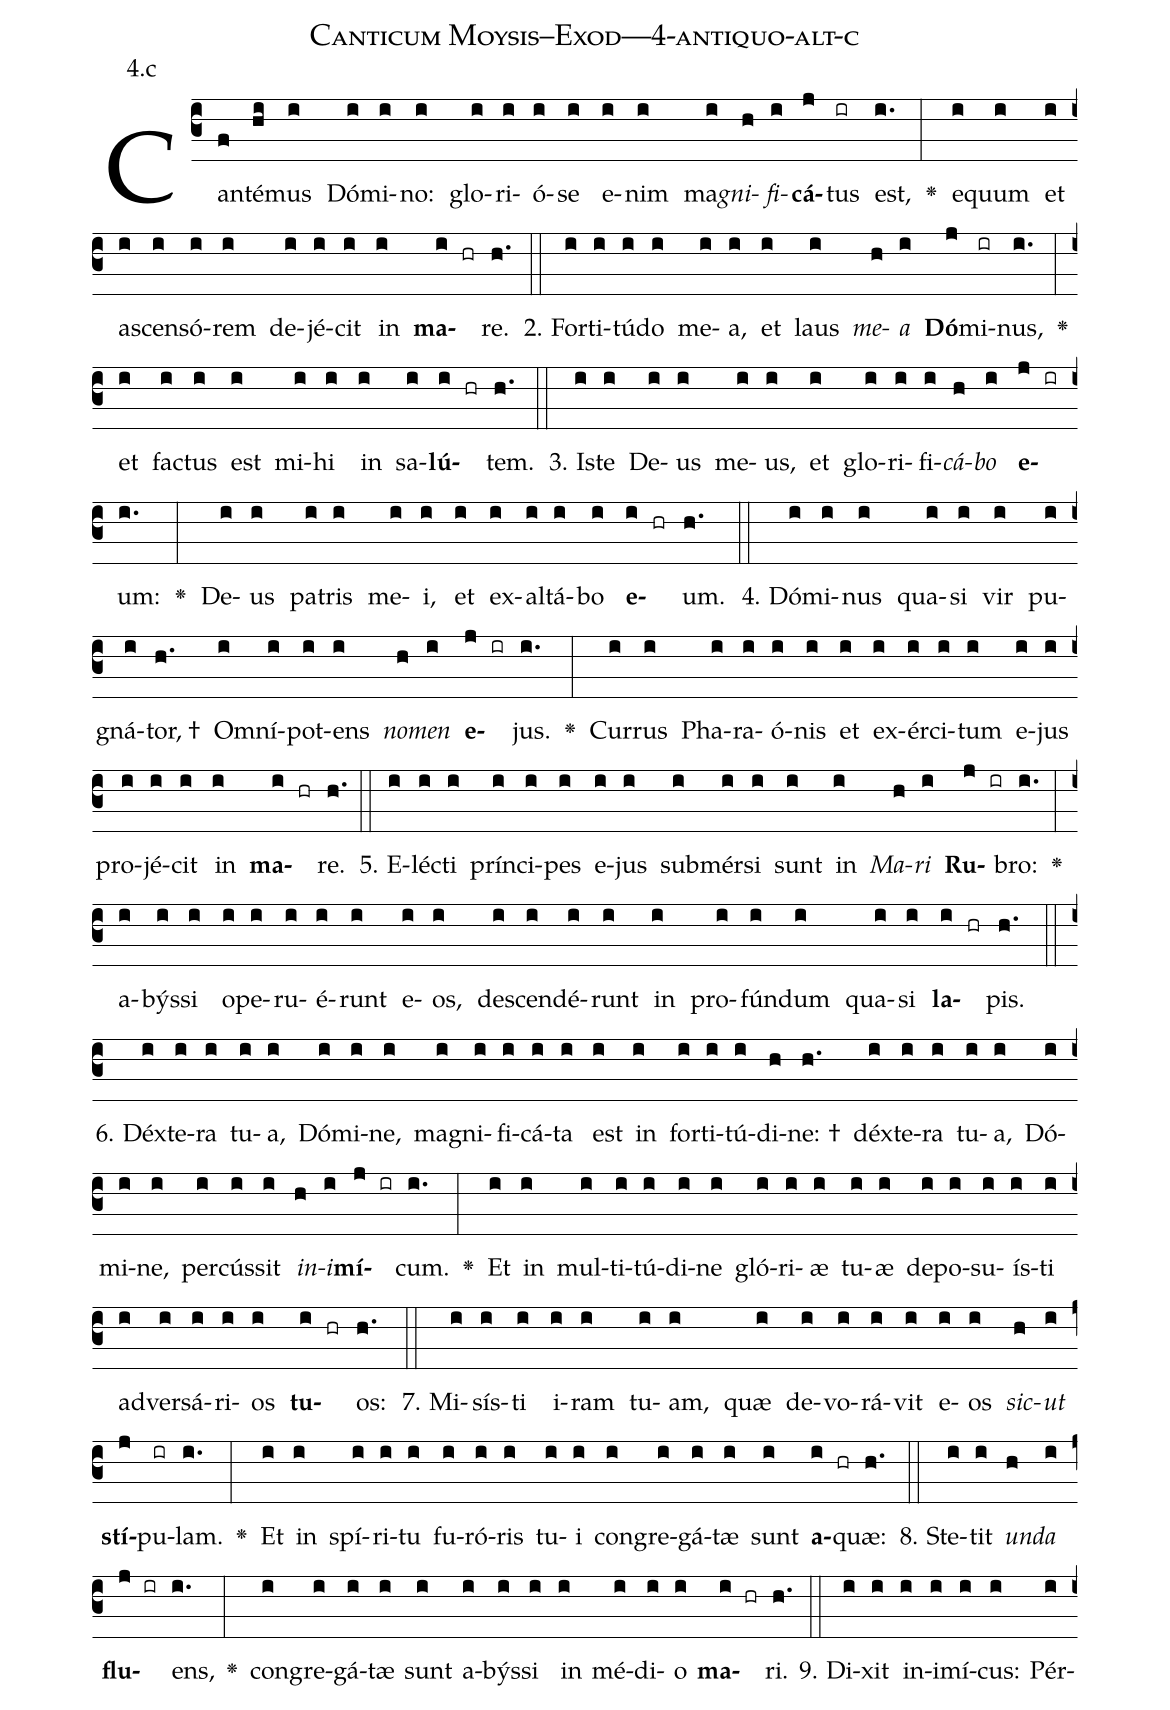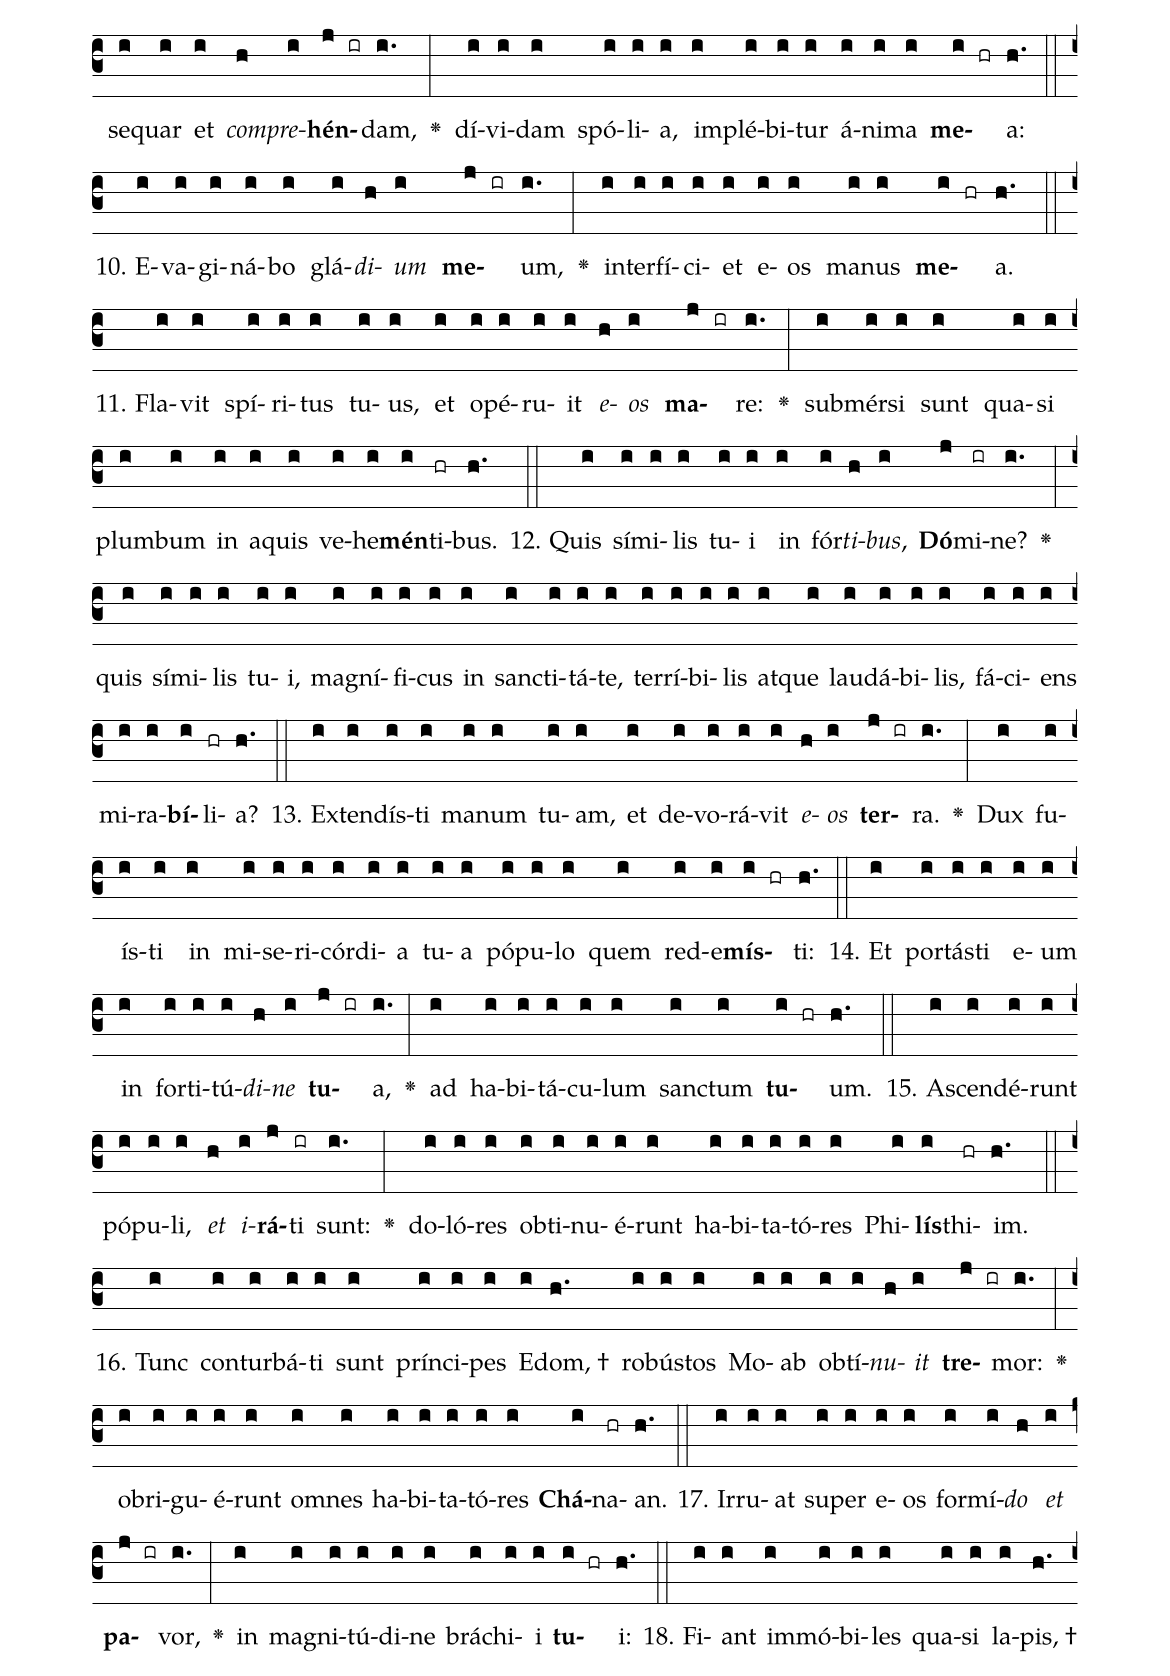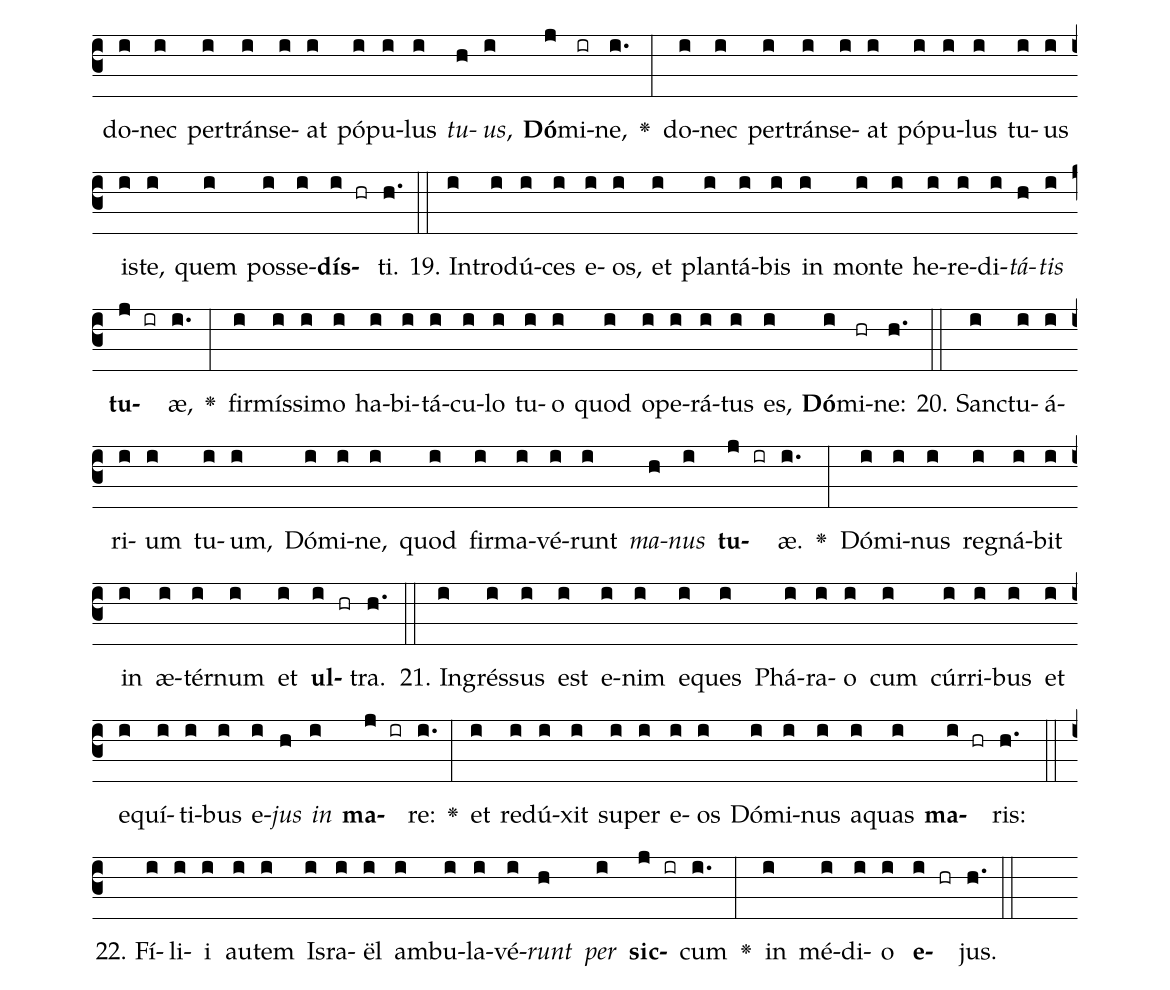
name: Canticum Moysis--Exod---4-antiquo-alt-c;
annotation: 4.c;
%%
(c3)Can(f)té(hi)mus(i) Dó(i)mi(i)no:(i) glo(i)ri(i)ó(i)se(i) e(i)nim(i) ma(i)<i>gni</i>(h)<i>fi</i>(i)<b>cá</b>(j)tus(ir) est,(i.) <v>\greheightstar</v>(:) e(i)quum(i) et(i) a(i)scen(i)só(i)rem(i) de(i)jé(i)cit(i) in(i) <b>ma</b>(i hr)re.(h.) (::)
2. For(i)ti(i)tú(i)do(i) me(i)a,(i) et(i) laus(i) <i>me</i>(h)<i>a</i>(i) <b>Dó</b>(j)mi(ir)nus,(i.) <v>\greheightstar</v>(:) et(i) fac(i)tus(i) est(i) mi(i)hi(i) in(i) sa(i)<b>lú</b>(i hr)tem.(h.) (::)
3. Is(i)te(i) De(i)us(i) me(i)us,(i) et(i) glo(i)ri(i)fi(i)<i>cá</i>(h)<i>bo</i>(i) <b>e</b>(j ir)um:(i.) <v>\greheightstar</v>(:) De(i)us(i) pa(i)tris(i) me(i)i,(i) et(i) ex(i)al(i)tá(i)bo(i) <b>e</b>(i hr)um.(h.) (::)
4. Dó(i)mi(i)nus(i) qua(i)si(i) vir(i) pu(i)gná(i)tor, †(h.) Om(i)ní(i)pot(i)ens(i) <i>no</i>(h)<i>men</i>(i) <b>e</b>(j ir)jus.(i.) <v>\greheightstar</v>(:) Cur(i)rus(i) Pha(i)ra(i)ó(i)nis(i) et(i) ex(i)ér(i)ci(i)tum(i) e(i)jus(i) pro(i)jé(i)cit(i) in(i) <b>ma</b>(i hr)re.(h.) (::)
5. E(i)léc(i)ti(i) prín(i)ci(i)pes(i) e(i)jus(i) sub(i)mér(i)si(i) sunt(i) in(i) <i>Ma</i>(h)<i>ri</i>(i) <b>Ru</b>(j ir)bro:(i.) <v>\greheightstar</v>(:) a(i)býs(i)si(i) o(i)pe(i)ru(i)é(i)runt(i) e(i)os,(i) de(i)scen(i)dé(i)runt(i) in(i) pro(i)fún(i)dum(i) qua(i)si(i) <b>la</b>(i hr)pis.(h.) (::)
6. Déx(i)te(i)ra(i) tu(i)a,(i) Dó(i)mi(i)ne,(i) ma(i)gni(i)fi(i)cá(i)ta(i) est(i) in(i) for(i)ti(i)tú(i)di(h)ne: †(h.) déx(i)te(i)ra(i) tu(i)a,(i) Dó(i)mi(i)ne,(i) per(i)cús(i)sit(i) <i>in</i>(h)<i>i</i>(i)<b>mí</b>(j ir)cum.(i.) <v>\greheightstar</v>(:) Et(i) in(i) mul(i)ti(i)tú(i)di(i)ne(i) gló(i)ri(i)æ(i) tu(i)æ(i) de(i)po(i)su(i)ís(i)ti(i) ad(i)ver(i)sá(i)ri(i)os(i) <b>tu</b>(i hr)os:(h.) (::)
7. Mi(i)sís(i)ti(i) i(i)ram(i) tu(i)am,(i) quæ(i) de(i)vo(i)rá(i)vit(i) e(i)os(i) <i>sic</i>(h)<i>ut</i>(i) <b>stí</b>(j)pu(ir)lam.(i.) <v>\greheightstar</v>(:) Et(i) in(i) spí(i)ri(i)tu(i) fu(i)ró(i)ris(i) tu(i)i(i) con(i)gre(i)gá(i)tæ(i) sunt(i) <b>a</b>(i hr)quæ:(h.) (::)
8. Ste(i)tit(i) <i>un</i>(h)<i>da</i>(i) <b>flu</b>(j ir)ens,(i.) <v>\greheightstar</v>(:) con(i)gre(i)gá(i)tæ(i) sunt(i) a(i)býs(i)si(i) in(i) mé(i)di(i)o(i) <b>ma</b>(i hr)ri.(h.) (::)
9. Di(i)xit(i) in(i)i(i)mí(i)cus:(i) Pér(i)se(i)quar(i) et(i) <i>com</i>(h)<i>pre</i>(i)<b>hén</b>(j ir)dam,(i.) <v>\greheightstar</v>(:) dí(i)vi(i)dam(i) spó(i)li(i)a,(i) im(i)plé(i)bi(i)tur(i) á(i)ni(i)ma(i) <b>me</b>(i hr)a:(h.) (::)
10. E(i)va(i)gi(i)ná(i)bo(i) glá(i)<i>di</i>(h)<i>um</i>(i) <b>me</b>(j ir)um,(i.) <v>\greheightstar</v>(:) in(i)ter(i)fí(i)ci(i)et(i) e(i)os(i) ma(i)nus(i) <b>me</b>(i hr)a.(h.) (::)
11. Fla(i)vit(i) spí(i)ri(i)tus(i) tu(i)us,(i) et(i) o(i)pé(i)ru(i)it(i) <i>e</i>(h)<i>os</i>(i) <b>ma</b>(j ir)re:(i.) <v>\greheightstar</v>(:) sub(i)mér(i)si(i) sunt(i) qua(i)si(i) plum(i)bum(i) in(i) a(i)quis(i) ve(i)he(i)<b>mén</b>(i)ti(hr)bus.(h.) (::)
12. Quis(i) sí(i)mi(i)lis(i) tu(i)i(i) in(i) fór(i)<i>ti</i>(h)<i>bus</i>,(i) <b>Dó</b>(j)mi(ir)ne?(i.) <v>\greheightstar</v>(:) quis(i) sí(i)mi(i)lis(i) tu(i)i,(i) ma(i)gní(i)fi(i)cus(i) in(i) sanc(i)ti(i)tá(i)te,(i) ter(i)rí(i)bi(i)lis(i) at(i)que(i) lau(i)dá(i)bi(i)lis,(i) fá(i)ci(i)ens(i) mi(i)ra(i)<b>bí</b>(i)li(hr)a?(h.) (::)
13. Ex(i)ten(i)dís(i)ti(i) ma(i)num(i) tu(i)am,(i) et(i) de(i)vo(i)rá(i)vit(i) <i>e</i>(h)<i>os</i>(i) <b>ter</b>(j ir)ra.(i.) <v>\greheightstar</v>(:) Dux(i) fu(i)ís(i)ti(i) in(i) mi(i)se(i)ri(i)cór(i)di(i)a(i) tu(i)a(i) pó(i)pu(i)lo(i) quem(i) red(i)e(i)<b>mís</b>(i hr)ti:(h.) (::)
14. Et(i) por(i)tás(i)ti(i) e(i)um(i) in(i) for(i)ti(i)tú(i)<i>di</i>(h)<i>ne</i>(i) <b>tu</b>(j ir)a,(i.) <v>\greheightstar</v>(:) ad(i) ha(i)bi(i)tá(i)cu(i)lum(i) sanc(i)tum(i) <b>tu</b>(i hr)um.(h.) (::)
15. A(i)scen(i)dé(i)runt(i) pó(i)pu(i)li,(i) <i>et</i>(h) <i>i</i>(i)<b>rá</b>(j)ti(ir) sunt:(i.) <v>\greheightstar</v>(:) do(i)ló(i)res(i) ob(i)ti(i)nu(i)é(i)runt(i) ha(i)bi(i)ta(i)tó(i)res(i) Phi(i)<b>lís</b>(i)thi(hr)im.(h.) (::)
16. Tunc(i) con(i)tur(i)bá(i)ti(i) sunt(i) prín(i)ci(i)pes(i) E(i)dom, †(h.) ro(i)bús(i)tos(i) Mo(i)ab(i) ob(i)tí(i)<i>nu</i>(h)<i>it</i>(i) <b>tre</b>(j ir)mor:(i.) <v>\greheightstar</v>(:) ob(i)ri(i)gu(i)é(i)runt(i) om(i)nes(i) ha(i)bi(i)ta(i)tó(i)res(i) <b>Chá</b>(i)na(hr)an.(h.) (::)
17. Ir(i)ru(i)at(i) su(i)per(i) e(i)os(i) for(i)mí(i)<i>do</i>(h) <i>et</i>(i) <b>pa</b>(j ir)vor,(i.) <v>\greheightstar</v>(:) in(i) ma(i)gni(i)tú(i)di(i)ne(i) brá(i)chi(i)i(i) <b>tu</b>(i hr)i:(h.) (::)
18. Fi(i)ant(i) im(i)mó(i)bi(i)les(i) qua(i)si(i) la(i)pis, †(h.) do(i)nec(i) per(i)tráns(i)e(i)at(i) pó(i)pu(i)lus(i) <i>tu</i>(h)<i>us</i>,(i) <b>Dó</b>(j)mi(ir)ne,(i.) <v>\greheightstar</v>(:) do(i)nec(i) per(i)tráns(i)e(i)at(i) pó(i)pu(i)lus(i) tu(i)us(i) is(i)te,(i) quem(i) pos(i)se(i)<b>dís</b>(i hr)ti.(h.) (::)
19. In(i)tro(i)dú(i)ces(i) e(i)os,(i) et(i) plan(i)tá(i)bis(i) in(i) mon(i)te(i) he(i)re(i)di(i)<i>tá</i>(h)<i>tis</i>(i) <b>tu</b>(j ir)æ,(i.) <v>\greheightstar</v>(:) fir(i)mís(i)si(i)mo(i) ha(i)bi(i)tá(i)cu(i)lo(i) tu(i)o(i) quod(i) o(i)pe(i)rá(i)tus(i) es,(i) <b>Dó</b>(i)mi(hr)ne:(h.) (::)
20. Sanc(i)tu(i)á(i)ri(i)um(i) tu(i)um,(i) Dó(i)mi(i)ne,(i) quod(i) fir(i)ma(i)vé(i)runt(i) <i>ma</i>(h)<i>nus</i>(i) <b>tu</b>(j ir)æ.(i.) <v>\greheightstar</v>(:) Dó(i)mi(i)nus(i) re(i)gná(i)bit(i) in(i) æ(i)tér(i)num(i) et(i) <b>ul</b>(i hr)tra.(h.) (::)
21. In(i)grés(i)sus(i) est(i) e(i)nim(i) e(i)ques(i) Phá(i)ra(i)o(i) cum(i) cúr(i)ri(i)bus(i) et(i) e(i)quí(i)ti(i)bus(i) e(i)<i>jus</i>(h) <i>in</i>(i) <b>ma</b>(j ir)re:(i.) <v>\greheightstar</v>(:) et(i) re(i)dú(i)xit(i) su(i)per(i) e(i)os(i) Dó(i)mi(i)nus(i) a(i)quas(i) <b>ma</b>(i hr)ris:(h.) (::)
22. Fí(i)li(i)i(i) au(i)tem(i) Is(i)ra(i)ël(i) am(i)bu(i)la(i)vé(i)<i>runt</i>(h) <i>per</i>(i) <b>sic</b>(j ir)cum(i.) <v>\greheightstar</v>(:) in(i) mé(i)di(i)o(i) <b>e</b>(i hr)jus.(h.) (::)
